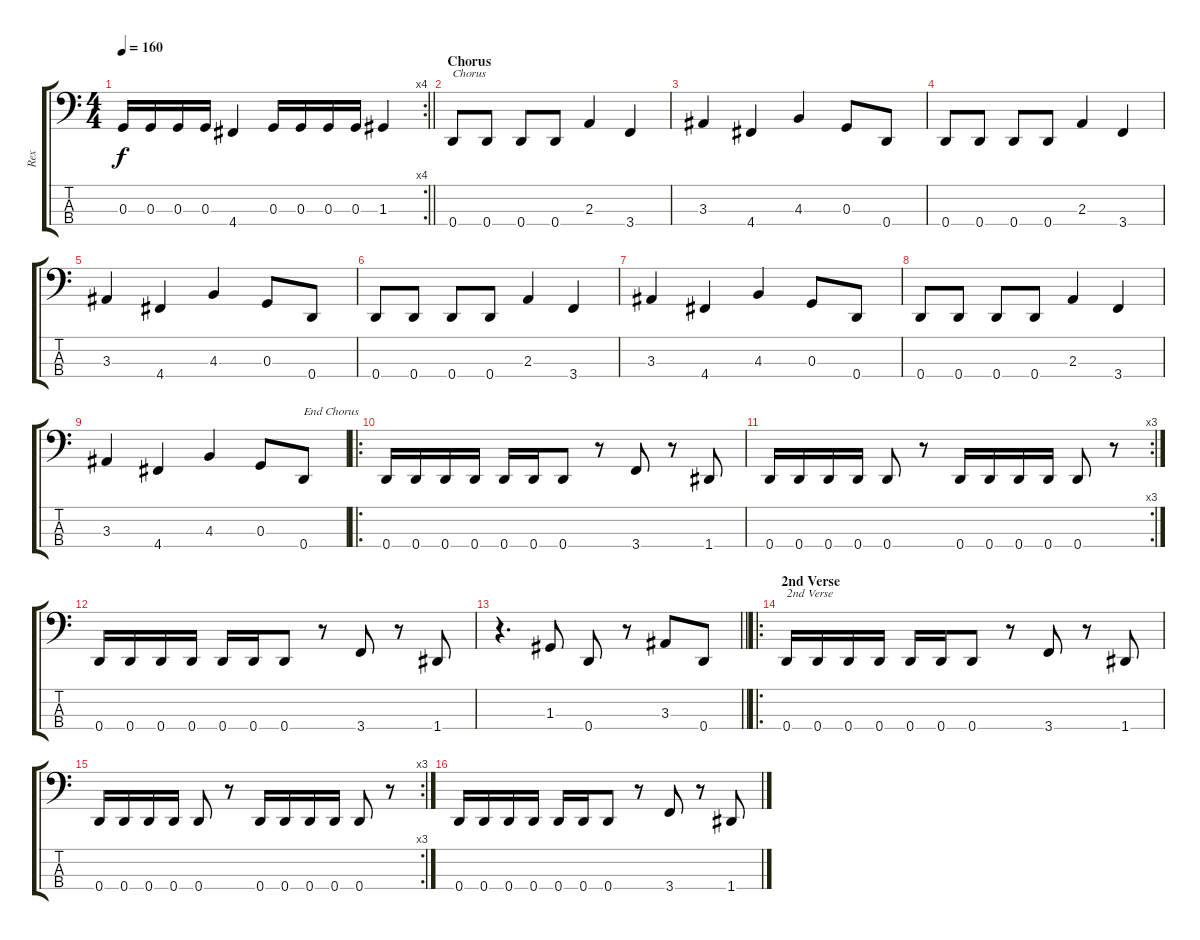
\track ("Rex" "Rex") {instrument electricbassfinger}
\staff {score tabs}
\tuning (F2 C2 G1 D1) {hide}
\rc 4
\ts (4 4)
\tempo 160
\clef f4
\barLineRight lightlight
\ks c
0.3.16{dy f} 0.3.16 0.3.16 0.3.16 4.4.4 0.3.16 0.3.16 0.3.16 0.3.16 1.3.4 |
\section ("" "Chorus")
0.4.8{txt "Chorus"} 0.4.8 0.4.8 0.4.8 2.3.4 3.4.4 |
3.3.4 4.4.4 4.3.4 0.3.8 0.4.8 |
0.4.8 0.4.8 0.4.8 0.4.8 2.3.4 3.4.4 |
3.3.4 4.4.4 4.3.4 0.3.8 0.4.8 |
0.4.8 0.4.8 0.4.8 0.4.8 2.3.4 3.4.4 |
3.3.4 4.4.4 4.3.4 0.3.8 0.4.8 |
0.4.8 0.4.8 0.4.8 0.4.8 2.3.4 3.4.4 |
3.3.4 4.4.4 4.3.4 0.3.8 0.4.8{txt "End Chorus"} |
\ro
0.4.16 0.4.16 0.4.16 0.4.16 0.4.16 0.4.16 0.4.8 r.8 3.4.8 r.8 1.4.8 |
\rc 3
0.4.16 0.4.16 0.4.16 0.4.16 0.4.8 r.8 0.4.16 0.4.16 0.4.16 0.4.16 0.4.8 r.8 |
0.4.16 0.4.16 0.4.16 0.4.16 0.4.16 0.4.16 0.4.8 r.8 3.4.8 r.8 1.4.8 |
\barLineRight lightlight
r.4{d} 1.3.8 0.4.8 r.8 3.3.8 0.4.8 |
\ro
\section ("" "2nd Verse")
0.4.16{txt "2nd Verse"} 0.4.16 0.4.16 0.4.16 0.4.16 0.4.16 0.4.8 r.8 3.4.8 r.8 1.4.8 |
\rc 3
0.4.16 0.4.16 0.4.16 0.4.16 0.4.8 r.8 0.4.16 0.4.16 0.4.16 0.4.16 0.4.8 r.8 |
0.4.16 0.4.16 0.4.16 0.4.16 0.4.16 0.4.16 0.4.8 r.8 3.4.8 r.8 1.4.8
